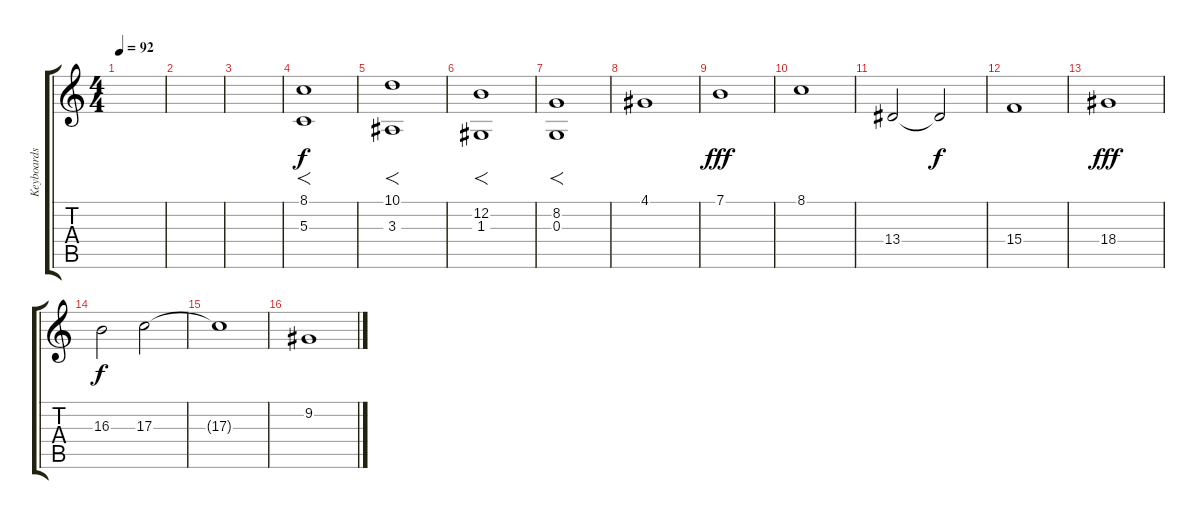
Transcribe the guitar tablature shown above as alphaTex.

\track ("Keyboards II (Munter)" "Keyboards ") {instrument choiraahs}
\staff {score tabs}
\tuning (E4 B3 G3 D3 A2 E2) {hide}
\ts (4 4)
\tempo 92
\clef g2
\ks c
|
|
|
(8.1 5.3).1{f dy f instrument choiraahs} |
(10.1 3.3).1{f} |
(12.2 1.3).1{f} |
(8.2 0.3).1{f} |
4.1.1 |
7.1.1{dy fff} |
8.1.1 |
13.4.2 13.4{t}.2{dy f} |
15.4.1 |
18.4.1{dy fff} |
16.3.2{dy f} 17.3.2 |
17.3{t}.1 |
9.2.1
